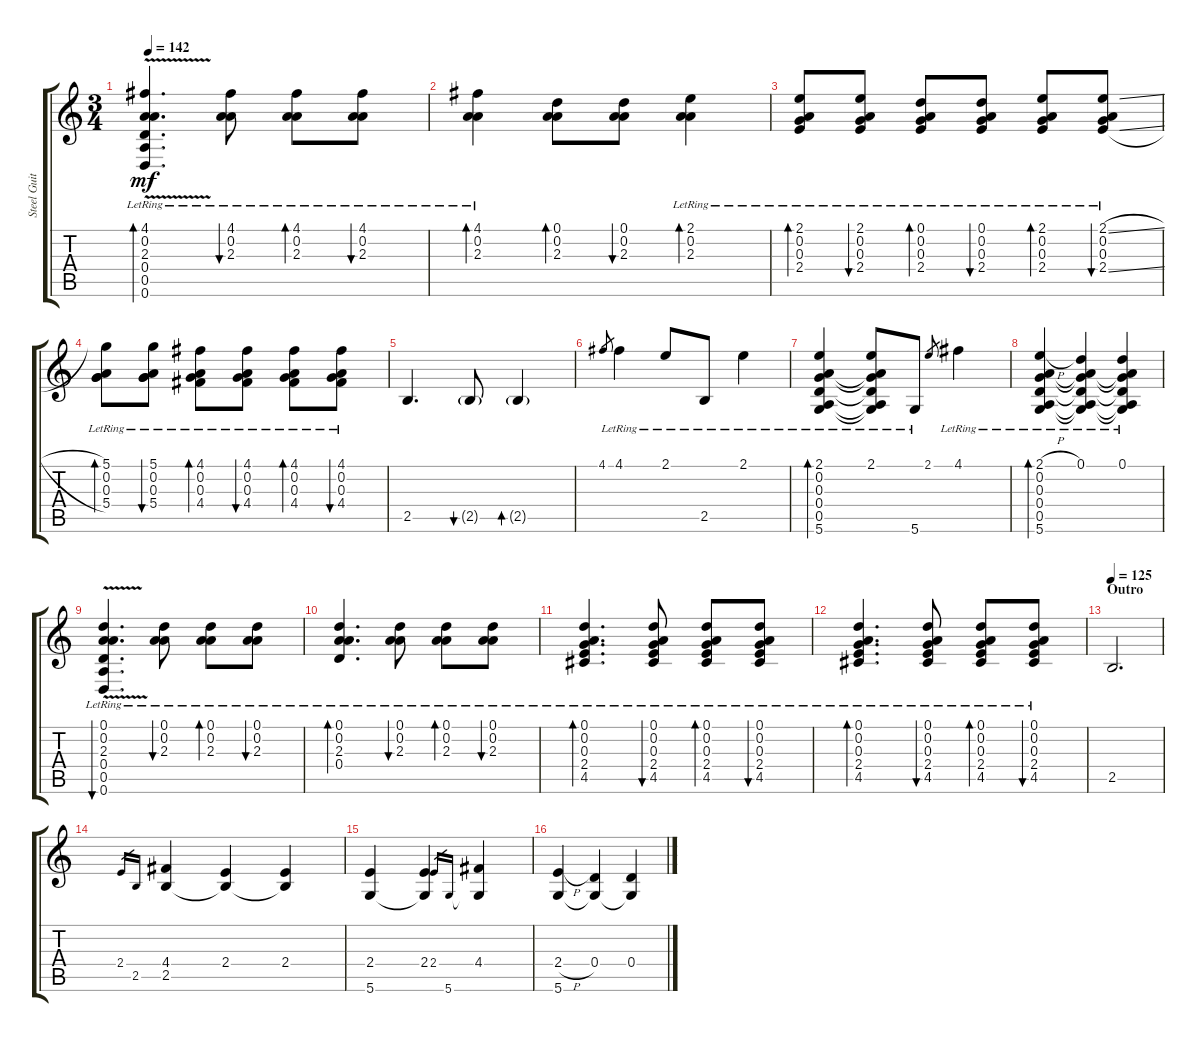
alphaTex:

\track ("Steel Guitar" "Steel Guit") {instrument acousticguitarsteel}
\staff {score tabs}
\tuning (D4 A3 G3 D3 A2 D2) {hide}
\ts (3 4)
\tempo 142
\clef g2
\ks c
(4.1{v lr} 0.2{v lr} 2.3{v lr} 0.4{v lr} 0.5{v lr} 0.6{v lr}).4{d bd 120 dy mf} (4.1{lr} 0.2{lr} 2.3{lr}).8{bu 30} (4.1{lr} 0.2{lr} 2.3{lr}).8{bd 30} (4.1{lr} 0.2{lr} 2.3{lr}).8{bu 30} |
(4.1{lr} 0.2{lr} 2.3{lr}).4{bd 30} (0.1 0.2 2.3).8{bd 30} (0.1 0.2 2.3).8{bu 30} (2.1{lr} 0.2{lr} 2.3{lr}).4{bd 30} |
(2.1{lr} 0.2{lr} 0.3{lr} 2.4{lr}).8{bd 30} (2.1{lr} 0.2{lr} 0.3{lr} 2.4{lr}).8{bu 30} (0.1{lr} 0.2{lr} 0.3{lr} 2.4{lr}).8{bd 30} (0.1{lr} 0.2{lr} 0.3{lr} 2.4{lr}).8{bu 30} (2.1{lr} 0.2{lr} 0.3{lr} 2.4{lr}).8{bd 30} (2.1{sl lr} 0.2{lr} 0.3{lr} 2.4{sl lr}).8{bu 30} |
(5.1{lr} 0.2{lr} 0.3{lr} 5.4{lr}).8{bd 30} (5.1{lr} 0.2{lr} 0.3{lr} 5.4{lr}).8{bu 30} (4.1{lr} 0.2{lr} 0.3{lr} 4.4{lr}).8{bd 30} (4.1{lr} 0.2{lr} 0.3{lr} 4.4{lr}).8{bu 30} (4.1{lr} 0.2{lr} 0.3{lr} 4.4{lr}).8{bd 30} (4.1{lr} 0.2{lr} 0.3{lr} 4.4{lr}).8{bu 30} |
2.5.4{d} 2.5{g}.8{bu 30} 2.5{g}.4{bd 30} |
4.1.8{gr} 4.1{lr}.4 2.1{lr}.8 2.5{lr}.8 2.1{lr}.4 |
(2.1{lr} 0.2 0.3 0.4 0.5 5.6{lr}).4{bd 60} (2.1{lr} 0.2{t} 0.3{t} 0.4{t} 0.5{t} 5.6{t}).8 5.6{lr}.8 2.1.8{gr} 4.1{lr}.4 |
(2.1{h lr} 0.2 0.3 0.4 0.5 5.6{lr}).4{bd 60} (0.1{lr} 0.2{t} 0.3{t} 0.4{t} 0.5{t} 5.6{lr t}).4 (0.1{lr} 0.2{t} 0.3{t} 0.4{t} 0.5{t} 5.6{t}).4 |
(0.1{v lr} 0.2{v lr} 2.3{v lr} 0.4{v lr} 0.5{v lr} 0.6{v lr}).4{d bu 120} (0.1{lr} 0.2{lr} 2.3{lr}).8{bu 30} (0.1{lr} 0.2{lr} 2.3{lr}).8{bd 30} (0.1{lr} 0.2{lr} 2.3{lr}).8{bu 30} |
(0.1{lr} 0.2{lr} 2.3{lr} 0.4{lr}).4{d bd 30} (0.1{lr} 0.2{lr} 2.3{lr}).8{bu 30} (0.1{lr} 0.2{lr} 2.3{lr}).8{bd 30} (0.1{lr} 0.2{lr} 2.3{lr}).8{bu 30} |
(0.1{lr} 0.2{lr} 0.3{lr} 2.4{lr} 4.5{lr}).4{d bd 30} (0.1{lr} 0.2{lr} 0.3{lr} 2.4{lr} 4.5{lr}).8{bu 30} (0.1{lr} 0.2{lr} 0.3{lr} 2.4{lr} 4.5{lr}).8{bd 30} (0.1{lr} 0.2{lr} 0.3{lr} 2.4{lr} 4.5{lr}).8{bu 30} |
(0.1{lr} 0.2{lr} 0.3{lr} 2.4{lr} 4.5{lr}).4{d bd 30} (0.1{lr} 0.2{lr} 0.3{lr} 2.4{lr} 4.5{lr}).8{bu 30} (0.1{lr} 0.2{lr} 0.3{lr} 2.4{lr} 4.5{lr}).8{bd 30} (0.1{lr} 0.2{lr} 0.3{lr} 2.4{lr} 4.5{lr}).8{bu 30} |
\section ("" "Outro")
\tempo 125
2.5.2{d} |
2.4.16{gr} 2.5.16{gr} (4.4 2.5).4 (2.4 2.5{t}).4 (2.4 2.5{t}).4 |
(2.4 5.6).4 (2.4 5.6{t}).4 2.4.16{gr} 5.6.16{gr} (4.4 5.6{t}).4 |
(2.4{h} 5.6).4 (0.4 5.6{t}).4 (0.4 5.6{t}).4
